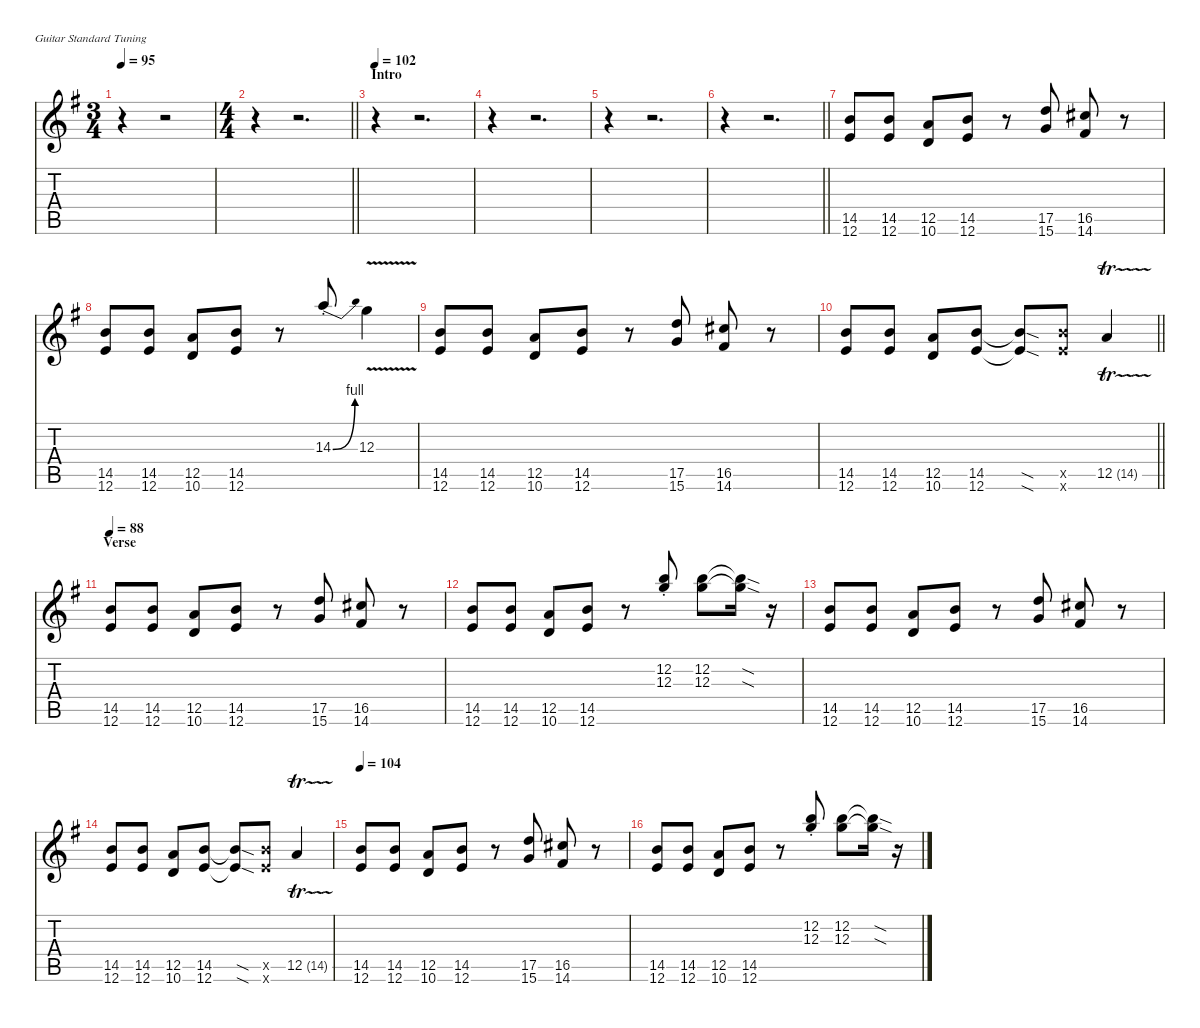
\defaultSystemsLayout 4
\hideDynamics
\bracketExtendMode nobrackets
\singleTrackTrackNamePolicy hidden
\multiTrackTrackNamePolicy hidden
\firstSystemTrackNameMode fullname
\firstSystemTrackNameOrientation horizontal
\otherSystemsTrackNameOrientation horizontal
\track ("Tony Right channel" "od.guit.") {mute instrument overdrivenguitar}
\staff {score tabs}
\tuning (E4 B3 G3 D3 A2 E2)
\ts (3 4)
\beaming (8 2 2 2)
\tempo 95
\clef g2
\ks eminor
r.4{dy f beam Down} r.2{beam Down} |
\ts (4 4)
\beaming (8 2 2 2 2)
\barLineRight lightlight
r.4{beam Down} r.2{d beam Down} |
\section ("" "Intro")
\tempo 102
r.4{beam Down} r.2{d beam Down} |
r.4{beam Down} r.2{d beam Down} |
r.4{beam Down} r.2{d beam Down} |
\barLineRight lightlight
r.4{beam Down} r.2{d beam Down} |
\section ("" "")
(14.5{acc forcenatural} 12.6{acc forcenatural}).8{beam Up} (14.5{acc forcenatural} 12.6{acc forcenatural}).8{beam Up} (12.5{acc forcenatural} 10.6{acc forcenatural}).8{beam Up} (14.5{acc forcenatural} 12.6{acc forcenatural}).8{beam Up} r.8{beam Up} (17.5{acc forcenatural} 15.6{acc forcenatural}).8{beam Up} (16.5{acc #} 14.6{acc #}).8{beam Up} r.8{beam Up} |
(14.5{acc forcenatural} 12.6{acc forcenatural}).8{beam Up} (14.5{acc forcenatural} 12.6{acc forcenatural}).8{beam Up} (12.5{acc forcenatural} 10.6{acc forcenatural}).8{beam Up} (14.5{acc forcenatural} 12.6{acc forcenatural}).8{beam Up} r.8{beam Up} 14.3{be (bend 0 0 15 4) st acc forcenatural}.8{beam Down} 12.3{v acc forcenatural}.4{beam Down} |
(14.5{acc forcenatural} 12.6{acc forcenatural}).8{beam Up} (14.5{acc forcenatural} 12.6{acc forcenatural}).8{beam Up} (12.5{acc forcenatural} 10.6{acc forcenatural}).8{beam Up} (14.5{acc forcenatural} 12.6{acc forcenatural}).8{beam Up} r.8{beam Up} (17.5{acc forcenatural} 15.6{acc forcenatural}).8{beam Up} (16.5{acc #} 14.6{acc #}).8{beam Up} r.8{beam Up} |
\barLineRight lightlight
(14.5{acc forcenatural} 12.6{acc forcenatural}).8{beam Up} (14.5{acc forcenatural} 12.6{acc forcenatural}).8{beam Up} (12.5{acc forcenatural} 10.6{acc forcenatural}).8{beam Up} (14.5{acc forcenatural} 12.6{acc forcenatural}).8{beam Up} (14.5{sod t acc forcenatural} 12.6{sod t acc forcenatural}).8{beam Up} (14.5{x acc forcenatural} 12.6{x acc forcenatural}).8{beam Up} 12.5{tr (14 16) acc forcenatural}.4{beam Up} |
\section ("" "Verse")
\tempo 88
(14.5{acc forcenatural} 12.6{acc forcenatural}).8{beam Up} (14.5{acc forcenatural} 12.6{acc forcenatural}).8{beam Up} (12.5{acc forcenatural} 10.6{acc forcenatural}).8{beam Up} (14.5{acc forcenatural} 12.6{acc forcenatural}).8{beam Up} r.8{beam Up} (17.5{acc forcenatural} 15.6{acc forcenatural}).8{beam Up} (16.5{acc #} 14.6{acc #}).8{beam Up} r.8{beam Up} |
(14.5{acc forcenatural} 12.6{acc forcenatural}).8{beam Up} (14.5{acc forcenatural} 12.6{acc forcenatural}).8{beam Up} (12.5{acc forcenatural} 10.6{acc forcenatural}).8{beam Up} (14.5{acc forcenatural} 12.6{acc forcenatural}).8{beam Up} r.8{beam Up} (12.2{st acc forcenatural} 12.3{st acc forcenatural}).8{beam Down} (12.2{acc forcenatural} 12.3{acc forcenatural}).8{beam Down} (12.2{sod t acc forcenatural} 12.3{sod t acc forcenatural}).16{beam Down} r.16{beam Down} |
(14.5{acc forcenatural} 12.6{acc forcenatural}).8{beam Up} (14.5{acc forcenatural} 12.6{acc forcenatural}).8{beam Up} (12.5{acc forcenatural} 10.6{acc forcenatural}).8{beam Up} (14.5{acc forcenatural} 12.6{acc forcenatural}).8{beam Up} r.8{beam Up} (17.5{acc forcenatural} 15.6{acc forcenatural}).8{beam Up} (16.5{acc #} 14.6{acc #}).8{beam Up} r.8{beam Up} |
(14.5{acc forcenatural} 12.6{acc forcenatural}).8{beam Up} (14.5{acc forcenatural} 12.6{acc forcenatural}).8{beam Up} (12.5{acc forcenatural} 10.6{acc forcenatural}).8{beam Up} (14.5{acc forcenatural} 12.6{acc forcenatural}).8{beam Up} (14.5{sod t acc forcenatural} 12.6{sod t acc forcenatural}).8{beam Up} (14.5{x acc forcenatural} 12.6{x acc forcenatural}).8{beam Up} 12.5{tr (14 16) acc forcenatural}.4{beam Up} |
\tempo 104
(14.5{acc forcenatural} 12.6{acc forcenatural}).8{beam Up} (14.5{acc forcenatural} 12.6{acc forcenatural}).8{beam Up} (12.5{acc forcenatural} 10.6{acc forcenatural}).8{beam Up} (14.5{acc forcenatural} 12.6{acc forcenatural}).8{beam Up} r.8{beam Up} (17.5{acc forcenatural} 15.6{acc forcenatural}).8{beam Up} (16.5{acc #} 14.6{acc #}).8{beam Up} r.8{beam Up} |
(14.5{acc forcenatural} 12.6{acc forcenatural}).8{beam Up} (14.5{acc forcenatural} 12.6{acc forcenatural}).8{beam Up} (12.5{acc forcenatural} 10.6{acc forcenatural}).8{beam Up} (14.5{acc forcenatural} 12.6{acc forcenatural}).8{beam Up} r.8{beam Up} (12.2{st acc forcenatural} 12.3{st acc forcenatural}).8{beam Down} (12.2{acc forcenatural} 12.3{acc forcenatural}).8{beam Down} (12.2{sod t acc forcenatural} 12.3{sod t acc forcenatural}).16{beam Down} r.16{beam Down}
